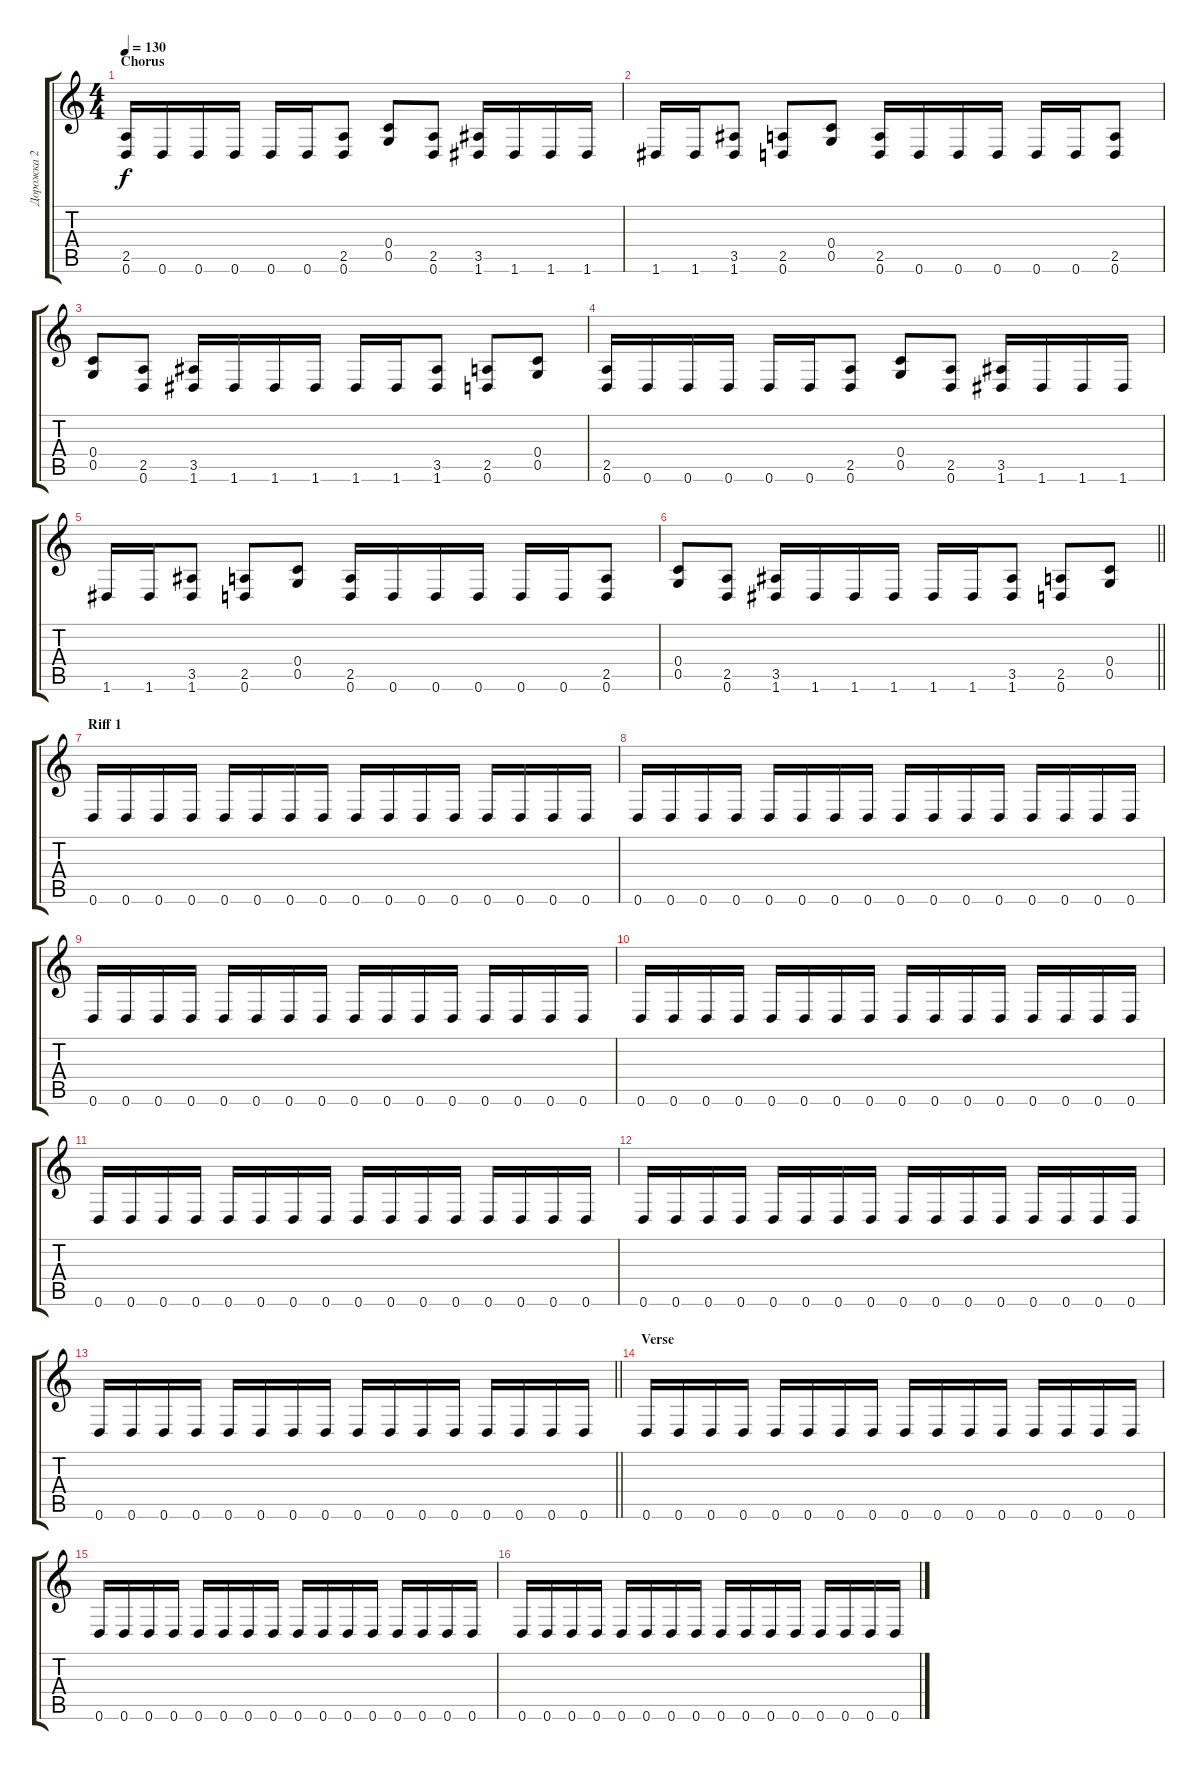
\track ("Дорожка 2" "Дорожка 2") {instrument distortionguitar}
\staff {score tabs}
\tuning (D4 A3 F3 C3 G2 D2) {hide}
\ts (4 4)
\section ("" "Chorus")
\tempo 130
\clef g2
\ks c
(2.5 0.6).16{dy f} 0.6.16 0.6.16 0.6.16 0.6.16 0.6.16 (2.5 0.6).8 (0.4 0.5).8 (2.5 0.6).8 (3.5 1.6).16 1.6.16 1.6.16 1.6.16 |
1.6.16 1.6.16 (3.5 1.6).8 (2.5 0.6).8 (0.4 0.5).8 (2.5 0.6).16 0.6.16 0.6.16 0.6.16 0.6.16 0.6.16 (2.5 0.6).8 |
(0.4 0.5).8 (2.5 0.6).8 (3.5 1.6).16 1.6.16 1.6.16 1.6.16 1.6.16 1.6.16 (3.5 1.6).8 (2.5 0.6).8 (0.4 0.5).8 |
(2.5 0.6).16 0.6.16 0.6.16 0.6.16 0.6.16 0.6.16 (2.5 0.6).8 (0.4 0.5).8 (2.5 0.6).8 (3.5 1.6).16 1.6.16 1.6.16 1.6.16 |
1.6.16 1.6.16 (3.5 1.6).8 (2.5 0.6).8 (0.4 0.5).8 (2.5 0.6).16 0.6.16 0.6.16 0.6.16 0.6.16 0.6.16 (2.5 0.6).8 |
\barLineRight lightlight
(0.4 0.5).8 (2.5 0.6).8 (3.5 1.6).16 1.6.16 1.6.16 1.6.16 1.6.16 1.6.16 (3.5 1.6).8 (2.5 0.6).8 (0.4 0.5).8 |
\section ("" "Riff 1")
0.6.16 0.6.16 0.6.16 0.6.16 0.6.16 0.6.16 0.6.16 0.6.16 0.6.16 0.6.16 0.6.16 0.6.16 0.6.16 0.6.16 0.6.16 0.6.16 |
0.6.16 0.6.16 0.6.16 0.6.16 0.6.16 0.6.16 0.6.16 0.6.16 0.6.16 0.6.16 0.6.16 0.6.16 0.6.16 0.6.16 0.6.16 0.6.16 |
0.6.16 0.6.16 0.6.16 0.6.16 0.6.16 0.6.16 0.6.16 0.6.16 0.6.16 0.6.16 0.6.16 0.6.16 0.6.16 0.6.16 0.6.16 0.6.16 |
0.6.16 0.6.16 0.6.16 0.6.16 0.6.16 0.6.16 0.6.16 0.6.16 0.6.16 0.6.16 0.6.16 0.6.16 0.6.16 0.6.16 0.6.16 0.6.16 |
0.6.16 0.6.16 0.6.16 0.6.16 0.6.16 0.6.16 0.6.16 0.6.16 0.6.16 0.6.16 0.6.16 0.6.16 0.6.16 0.6.16 0.6.16 0.6.16 |
0.6.16 0.6.16 0.6.16 0.6.16 0.6.16 0.6.16 0.6.16 0.6.16 0.6.16 0.6.16 0.6.16 0.6.16 0.6.16 0.6.16 0.6.16 0.6.16 |
\barLineRight lightlight
0.6.16 0.6.16 0.6.16 0.6.16 0.6.16 0.6.16 0.6.16 0.6.16 0.6.16 0.6.16 0.6.16 0.6.16 0.6.16 0.6.16 0.6.16 0.6.16 |
\section ("" "Verse")
0.6.16 0.6.16 0.6.16 0.6.16 0.6.16 0.6.16 0.6.16 0.6.16 0.6.16 0.6.16 0.6.16 0.6.16 0.6.16 0.6.16 0.6.16 0.6.16 |
0.6.16 0.6.16 0.6.16 0.6.16 0.6.16 0.6.16 0.6.16 0.6.16 0.6.16 0.6.16 0.6.16 0.6.16 0.6.16 0.6.16 0.6.16 0.6.16 |
0.6.16 0.6.16 0.6.16 0.6.16 0.6.16 0.6.16 0.6.16 0.6.16 0.6.16 0.6.16 0.6.16 0.6.16 0.6.16 0.6.16 0.6.16 0.6.16
